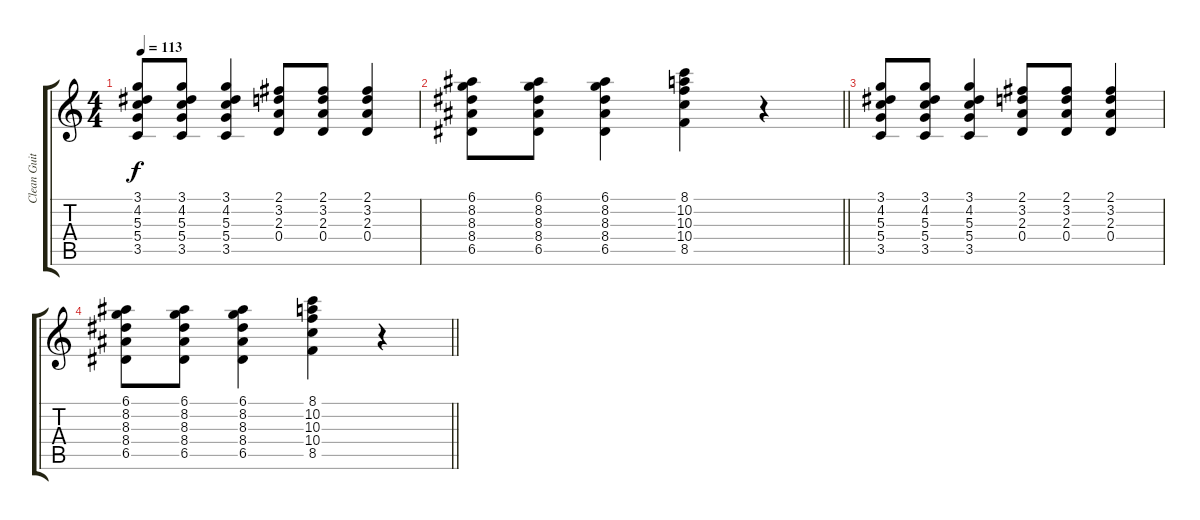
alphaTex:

\track ("Clean Guitar" "Clean Guit") {instrument electricguitarclean}
\staff {score tabs}
\tuning (E4 B3 G3 D3 A2 E2) {hide}
\ts (4 4)
\tempo 113
\clef g2
\ks c
(3.1 4.2 5.3 5.4 3.5).8{dy f} (3.1 4.2 5.3 5.4 3.5).8 (3.1 4.2 5.3 5.4 3.5).4 (2.1 3.2 2.3 0.4).8 (2.1 3.2 2.3 0.4).8 (2.1 3.2 2.3 0.4).4 |
\barLineRight lightlight
(6.1 8.2 8.3 8.4 6.5).8 (6.1 8.2 8.3 8.4 6.5).8 (6.1 8.2 8.3 8.4 6.5).4 (8.1 10.2 10.3 10.4 8.5).4 r.4 |
(3.1 4.2 5.3 5.4 3.5).8 (3.1 4.2 5.3 5.4 3.5).8 (3.1 4.2 5.3 5.4 3.5).4 (2.1 3.2 2.3 0.4).8 (2.1 3.2 2.3 0.4).8 (2.1 3.2 2.3 0.4).4 |
\barLineRight lightlight
(6.1 8.2 8.3 8.4 6.5).8 (6.1 8.2 8.3 8.4 6.5).8 (6.1 8.2 8.3 8.4 6.5).4 (8.1 10.2 10.3 10.4 8.5).4 r.4
